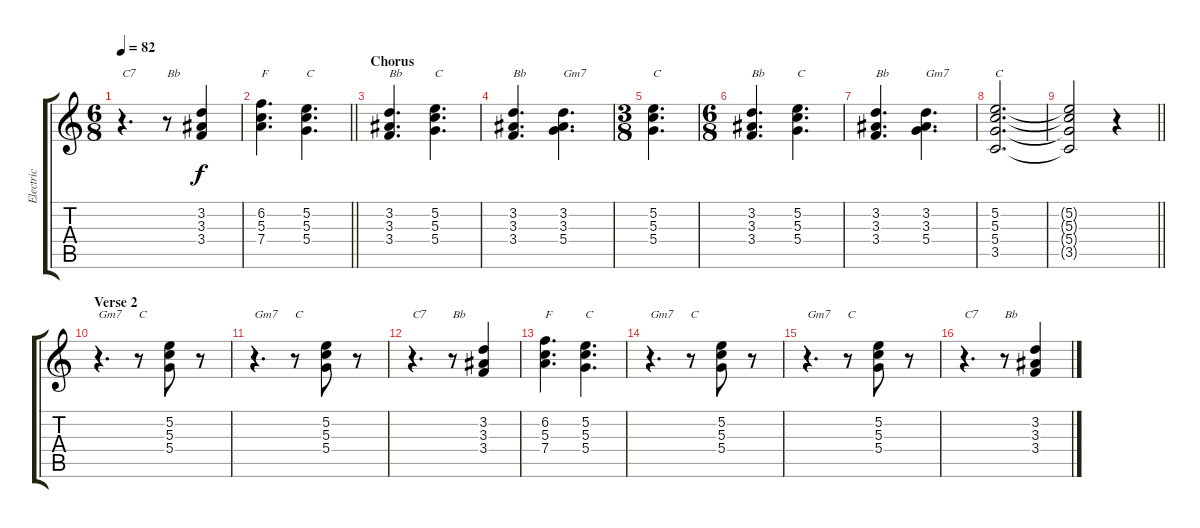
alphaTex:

\track ("Electric" "Electric") {instrument overdrivenguitar}
\staff {score tabs}
\tuning (E4 B3 G3 D3 A2 E2) {hide}
\ts (6 8)
\tempo 82
\clef g2
\ks c
r.4{d txt "C7" dy f} r.8{txt "Bb"} (3.2 3.3 3.4).4 |
\barLineRight lightlight
(6.2 5.3 7.4).4{d txt "F"} (5.2 5.3 5.4).4{d txt "C"} |
\section ("" "Chorus")
(3.2 3.3 3.4).4{d txt "Bb"} (5.2 5.3 5.4).4{d txt "C"} |
(3.2 3.3 3.4).4{d txt "Bb"} (3.2 3.3 5.4).4{d txt "Gm7"} |
\ts (3 8)
(5.2 5.3 5.4).4{d txt "C"} |
\ts (6 8)
(3.2 3.3 3.4).4{d txt "Bb"} (5.2 5.3 5.4).4{d txt "C"} |
(3.2 3.3 3.4).4{d txt "Bb"} (3.2 3.3 5.4).4{d txt "Gm7"} |
(5.2 5.3 5.4 3.5).2{d txt "C"} |
\barLineRight lightlight
(5.2{t} 5.3{t} 5.4{t} 3.5{t}).2 r.4 |
\section ("" "Verse 2")
r.4{d txt "Gm7"} r.8{txt "C"} (5.2 5.3 5.4).8 r.8 |
r.4{d txt "Gm7"} r.8{txt "C"} (5.2 5.3 5.4).8 r.8 |
r.4{d txt "C7"} r.8{txt "Bb"} (3.2 3.3 3.4).4 |
(6.2 5.3 7.4).4{d txt "F"} (5.2 5.3 5.4).4{d txt "C"} |
r.4{d txt "Gm7"} r.8{txt "C"} (5.2 5.3 5.4).8 r.8 |
r.4{d txt "Gm7"} r.8{txt "C"} (5.2 5.3 5.4).8 r.8 |
r.4{d txt "C7"} r.8{txt "Bb"} (3.2 3.3 3.4).4
